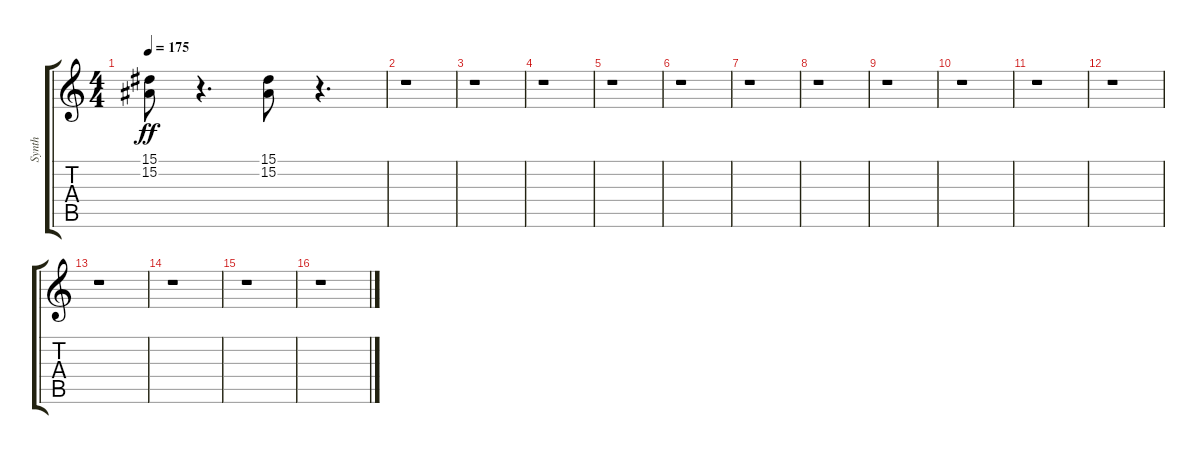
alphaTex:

\track ("Synth" "Synth") {instrument stringensemble1}
\staff {score tabs}
\tuning (C4 G3 Eb3 Bb2 F2 C2) {hide}
\ts (4 4)
\tempo 175
\clef g2
\ks c
(15.1 15.2).8{dy ff} r.4{d} (15.1 15.2).8 r.4{d} |
r.1 |
r.1 |
r.1 |
r.1 |
r.1 |
r.1 |
r.1 |
r.1 |
r.1 |
r.1 |
r.1 |
r.1 |
r.1 |
r.1 |
r.1
